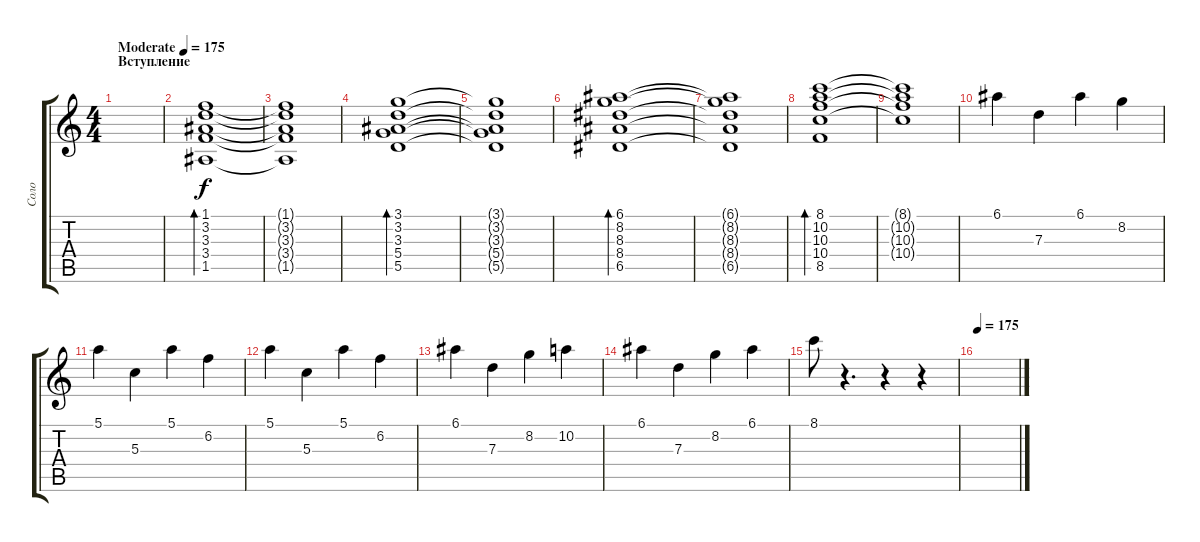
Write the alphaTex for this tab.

\track ("Соло" "Соло") {instrument electricguitarclean}
\staff {score tabs}
\tuning (E4 B3 G3 D3 A2 E2) {hide}
\ts (4 4)
\section ("" "Вступление")
\tempo (175 "Moderate")
\tempo 165
\tempo (175 "Moderate")
\clef g2
\ks c
|
(1.1 3.2 3.3 3.4 1.5).1{bd 240} |
(1.1{t} 3.2{t} 3.3{t} 3.4{t} 1.5{t}).1 |
(3.1 3.2 3.3 5.4 5.5).1{bd 240} |
(3.1{t} 3.2{t} 3.3{t} 5.4{t} 5.5{t}).1 |
(6.1 8.2 8.3 8.4 6.5).1{bd 240} |
(6.1{t} 8.2{t} 8.3{t} 8.4{t} 6.5{t}).1 |
(8.1 10.2 10.3 10.4 8.5).1{bd 240} |
(8.1{t} 10.2{t} 10.3{t} 10.4{t}).1 |
6.1.4 7.3.4 6.1.4 8.2.4 |
5.1.4 5.3.4 5.1.4 6.2.4 |
5.1.4 5.3.4 5.1.4 6.2.4 |
6.1.4 7.3.4 8.2.4 10.2.4 |
6.1.4 7.3.4 8.2.4 6.1.4 |
8.1.8 r.4{d} r.4 r.4 |
\tempo 175
